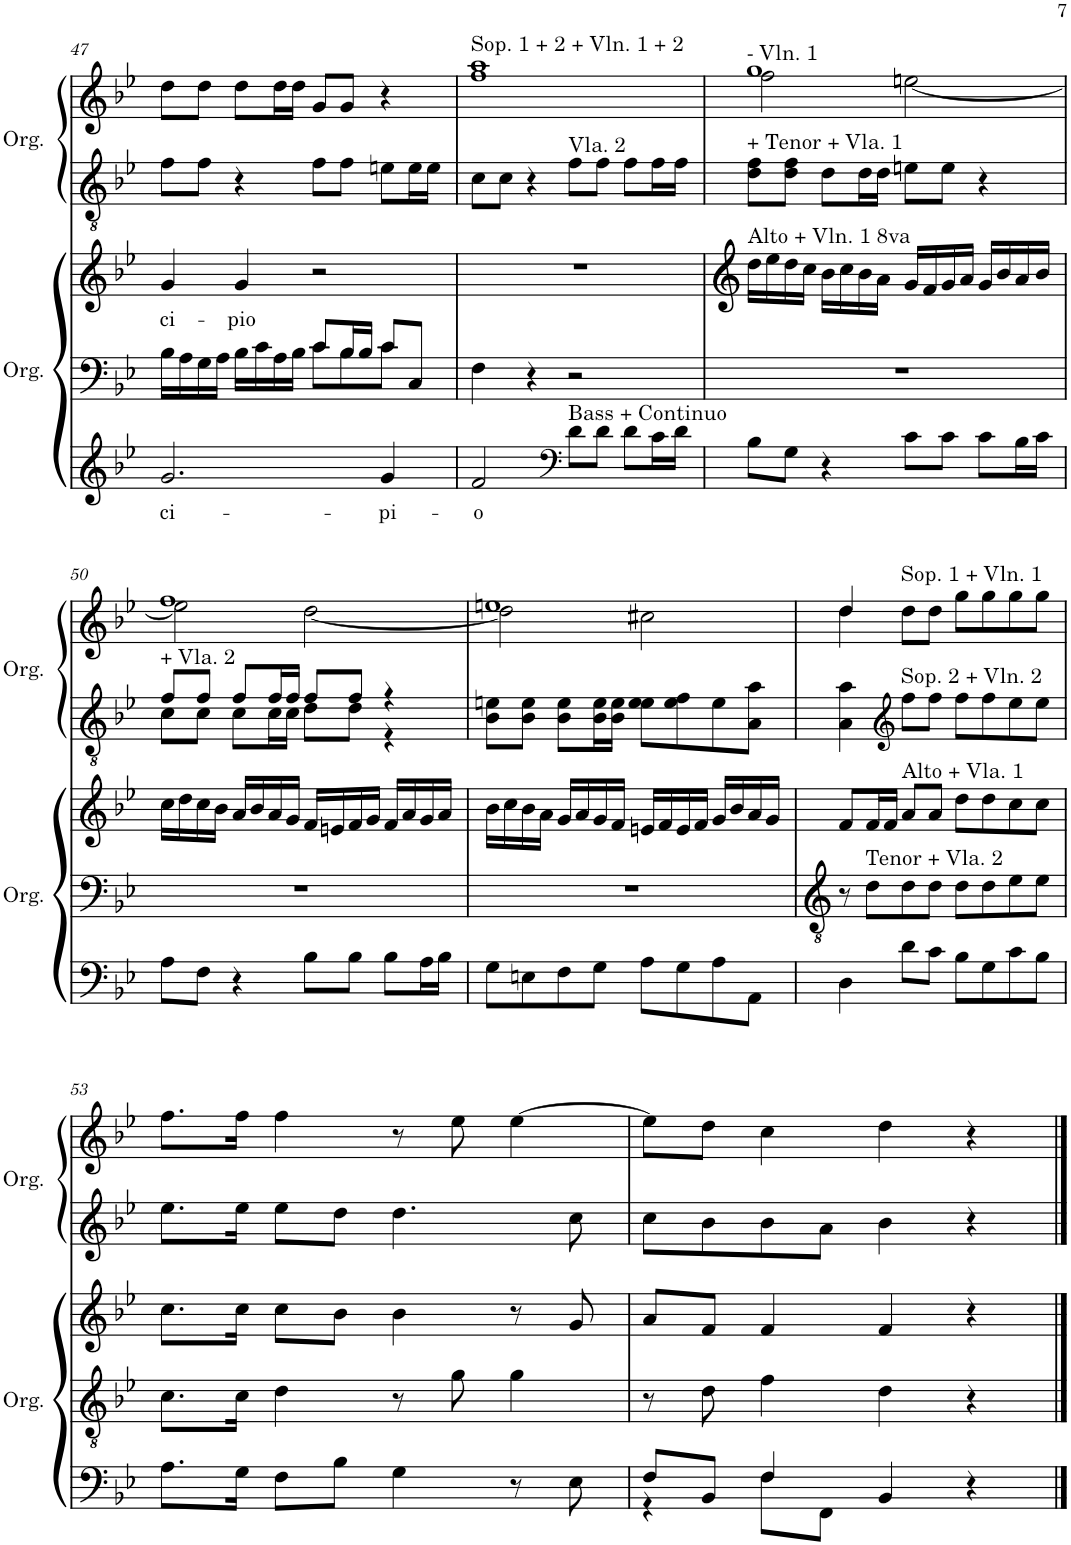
**kern	**text	**kern	**kern	**text	**kern	**kern
*part2	*part2	*part2	*part2	*part2	*part1	*part1
*staff5	*staff5	*staff4	*staff3	*staff3	*staff2	*staff1
*I"Organ	*	*	*	*	*I"Organ	*
*I'Org.	*	*	*	*	*I'Org.	*
!!LO:PB:g=z
*clefG2	*	*clefF4	*clefG2	*	*clefGv2	*clefG2
*k[b-e-]	*	*k[b-e-]	*k[b-e-]	*	*k[b-e-]	*k[b-e-]
*M4/4	*	*M4/4	*M4/4	*	*M4/4	*M4/4
=47	=47	=47	=47	=47	=47	=47
!	!LO:LY:b	!	!	!LO:LY:b	!	!
*	*	*^	*	*	*	*
2.g/	ci-	16B-\LL	2ryy	4g/	ci-	8f\L	8dd\L
.	.	16A\	.	.	.	.	.
.	.	16G\	.	.	.	8f\J	8dd\J
.	.	16A\JJ	.	.	.	.	.
!	!	!	!	!	!LO:LY:b	!	!
.	.	16B-\LL	.	4g/	-pio	4r	8dd\L
.	.	16c\	.	.	.	.	.
.	.	16A\	.	.	.	.	16dd\L
.	.	16B-\JJ	.	.	.	.	16dd\JJ
.	.	8c/L	8c\L	2r	.	8f\L	8g/L
.	.	16B-/L	8B-\	.	.	8f\J	8g/J
.	.	16B-/JJ	.	.	.	.	.
!	!LO:LY:b	!	!	!	!	!	!
4g/	-pi-	8c/L	8c\J	.	.	8en\L	4r
.	.	8C/J	8ryy	.	.	16e\L	.
.	.	.	.	.	.	16e\JJ	.
*	*	*v	*v	*	*	*	*
=48	=48	=48	=48	=48	=48	=48
!	!	!	!	!	!	!LO:TX:a:t=Sop. 1 + 2 + Vln. 1 + 2
!	!LO:LY:b	!	!	!	!	!
2f/	-o	4F\	1r	.	8c\L	1ff 1aa
.	.	.	.	.	8c\J	.
.	.	4r	.	.	4r	.
*clefF4	*	*	*	*	*	*
!	!	!	!	!	!LO:TX:a:t=Vla. 2	!
!LO:TX:a:t=Bass + Continuo	!	!	!	!	!	!
8d\L	.	2r	.	.	8f\L	.
8d\J	.	.	.	.	8f\J	.
8d\L	.	.	.	.	8f\L	.
16c\L	.	.	.	.	16f\L	.
16d\JJ	.	.	.	.	16f\JJ	.
=49	=49	=49	=49	=49	=49	=49
*	*	*	*	*	*	*^
!	!	!	!	!	!	!LO:TX:a:t=- Vln. 1	!
!	!	!	!	!	!LO:TX:a:t=+ Tenor + Vla. 1	!	!
!	!	!	!LO:TX:a:t=Alto + Vln. 1 8va	!	!	!	!
8B-\L	.	1r	16dd\LL	.	8d\ 8f\L	1gg	2ff\
.	.	.	16ee-\	.	.	.	.
8G\J	.	.	16dd\	.	8d\ 8f\J	.	.
.	.	.	16cc\JJ	.	.	.	.
4r	.	.	16b-\LL	.	8d\L	.	.
.	.	.	16cc\	.	.	.	.
.	.	.	16b-\	.	16d\L	.	.
.	.	.	16a\JJ	.	16d\JJ	.	.
8c\L	.	.	16g/LL	.	8en\L	.	[2een\
.	.	.	16f/	.	.	.	.
8c\J	.	.	16g/	.	8e\J	.	.
.	.	.	16a/JJ	.	.	.	.
8c\L	.	.	16g/LL	.	4r	.	.
.	.	.	16b-/	.	.	.	.
16B-\L	.	.	16a/	.	.	.	.
16c\JJ	.	.	16b-/JJ	.	.	.	.
!!LO:LB:g=z	!!
=50	=50	=50	=50	=50	=50	=50	=50
*	*	*	*	*	*^	*	*
!	!	!	!	!	!LO:TX:a:t=+ Vla. 2	!	!	!
8A\L	.	1r	16cc\LL	.	8f/L	8c\L	1ff	2ee\]
.	.	.	16dd\	.	.	.	.	.
8F\J	.	.	16cc\	.	8f/J	8c\J	.	.
.	.	.	16b-\JJ	.	.	.	.	.
4r	.	.	16a/LL	.	8f/L	8c\L	.	.
.	.	.	16b-/	.	.	.	.	.
.	.	.	16a/	.	16f/L	16c\L	.	.
.	.	.	16g/JJ	.	16f/JJ	16c\JJ	.	.
8B-\L	.	.	16f/LL	.	8f/L	8d\L	.	[2dd\
.	.	.	16en/	.	.	.	.	.
8B-\J	.	.	16f/	.	8f/J	8d\J	.	.
.	.	.	16g/JJ	.	.	.	.	.
8B-\L	.	.	16f/LL	.	4r	4r	.	.
.	.	.	16a/	.	.	.	.	.
16A\L	.	.	16g/	.	.	.	.	.
16B-\JJ	.	.	16a/JJ	.	.	.	.	.
*	*	*	*	*	*v	*v	*	*
=51	=51	=51	=51	=51	=51	=51	=51
8G\L	.	1r	16b-\LL	.	8B-\ 8en\L	1een	2dd\]
.	.	.	16cc\	.	.	.	.
8En\	.	.	16b-\	.	8B-\ 8e\J	.	.
.	.	.	16a\JJ	.	.	.	.
8F\	.	.	16g/LL	.	8B-\ 8e\L	.	.
.	.	.	16a/	.	.	.	.
8G\J	.	.	16g/	.	16B-\ 16e\L	.	.
.	.	.	16f/JJ	.	16B-\ 16e\JJ	.	.
8A\L	.	.	16en/LL	.	8e\ 8e\L	.	2cc#X\
.	.	.	16f/	.	.	.	.
8G\	.	.	16e/	.	8e\ 8f\	.	.
.	.	.	16f/JJ	.	.	.	.
8A\	.	.	16g/LL	.	8e\	.	.
.	.	.	16b-/	.	.	.	.
8AA\J	.	.	16a/	.	8A\ 8a\J	.	.
.	.	.	16g/JJ	.	.	.	.
=52	=52	=52	=52	=52	=52	=52	=52
4D\	.	8r	8f/L	.	4A\ 4a\	4dd/	4dd\
!	!	!LO:TX:a:t=Tenor + Vla. 2	!	!	!	!	!
.	.	8d\L	16f/L	.	.	.	.
.	.	.	16f/JJ	.	.	.	.
*	*	*	*	*	*clefG2	*	*
!	!	!	!	!	!	!LO:TX:a:t=Sop. 1 + Vln. 1	!
!	!	!	!	!	!LO:TX:a:t=Sop. 2 + Vln. 2	!	!
!	!	!	!LO:TX:a:t=Alto + Vla. 1	!	!	!	!
8d\L	.	8d\	8a/L	.	8ff\L	8dd\L	2.ryy
8c\J	.	8d\J	8a/J	.	8ff\J	8dd\J	.
8B-\L	.	8d\L	8dd\L	.	8ff\L	8gg\L	.
8G\	.	8d\	8dd\	.	8ff\	8gg\	.
8c\	.	8e-\	8cc\	.	8ee-\	8gg\	.
8B-\J	.	8e-\J	8cc\J	.	8ee-\J	8gg\J	.
*	*	*	*	*	*	*v	*v
!!LO:LB:g=z
=53	=53	=53	=53	=53	=53	=53
8.A\L	.	8.c\L	8.cc\L	.	8.ee-\L	8.ff\L
16G\Jk	.	16c\Jk	16cc\Jk	.	16ee-\Jk	16ff\Jk
8F\L	.	4d\	8cc\L	.	8ee-\L	4ff\
8B-\J	.	.	8b-\J	.	8dd\J	.
4G\	.	8r	4b-\	.	4.dd\	8r
.	.	8g\	.	.	.	8ee-\
8r	.	4g\	8r	.	.	[4ee-\
8E-\	.	.	8g/	.	8cc\	.
=54	=54	=54	=54	=54	=54	=54
*^	*	*	*	*	*	*
4r	8F/L	.	8r	8a/L	.	8cc\L	8ee-\L]
.	8BB-/J	.	8d\	8f/J	.	8b-\	8dd\J
8F\L	4F/	.	4f\	4f/	.	8b-\	4cc\
8FF\J	.	.	.	.	.	8a\J	.
2ryy	4BB-/	.	4d\	4f/	.	4b-\	4dd\
.	4r	.	4r	4r	.	4r	4r
*v	*v	*	*	*	*	*	*
==	==	==	==	==	==	==
*-	*-	*-	*-	*-	*-	*-
